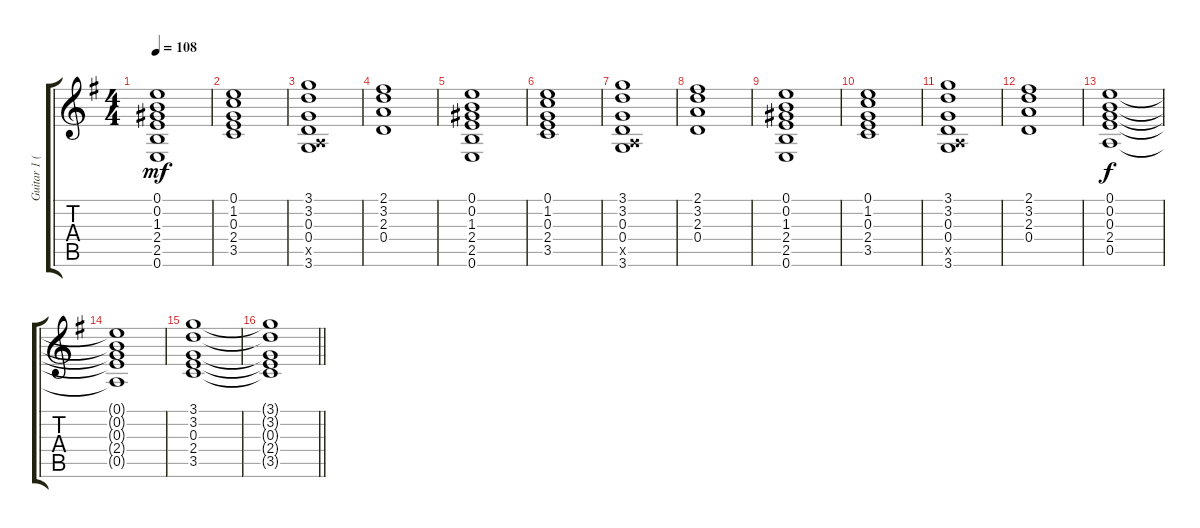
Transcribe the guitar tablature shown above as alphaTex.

\track ("Guitar 1 (Clean)" "Guitar 1 (") {instrument electricguitarclean}
\staff {score tabs}
\tuning (E4 B3 G3 D3 A2 E2) {hide}
\ts (4 4)
\tempo 108
\clef g2
\ks g
(0.1 0.2 1.3 2.4 2.5 0.6).1{dy mf} |
(0.1 1.2 0.3 2.4 3.5).1 |
(3.1 3.2 0.3 0.4 0.5{x} 3.6).1 |
(2.1 3.2 2.3 0.4).1 |
(0.1 0.2 1.3 2.4 2.5 0.6).1 |
(0.1 1.2 0.3 2.4 3.5).1 |
(3.1 3.2 0.3 0.4 0.5{x} 3.6).1 |
(2.1 3.2 2.3 0.4).1 |
(0.1 0.2 1.3 2.4 2.5 0.6).1 |
(0.1 1.2 0.3 2.4 3.5).1 |
(3.1 3.2 0.3 0.4 0.5{x} 3.6).1 |
(2.1 3.2 2.3 0.4).1 |
(0.1 0.2 0.3 2.4 0.5).1{dy f} |
(0.1{t} 0.2{t} 0.3{t} 2.4{t} 0.5{t}).1 |
(3.1 3.2 0.3 2.4 3.5).1 |
\barLineRight lightlight
(3.1{t} 3.2{t} 0.3{t} 2.4{t} 3.5{t}).1
